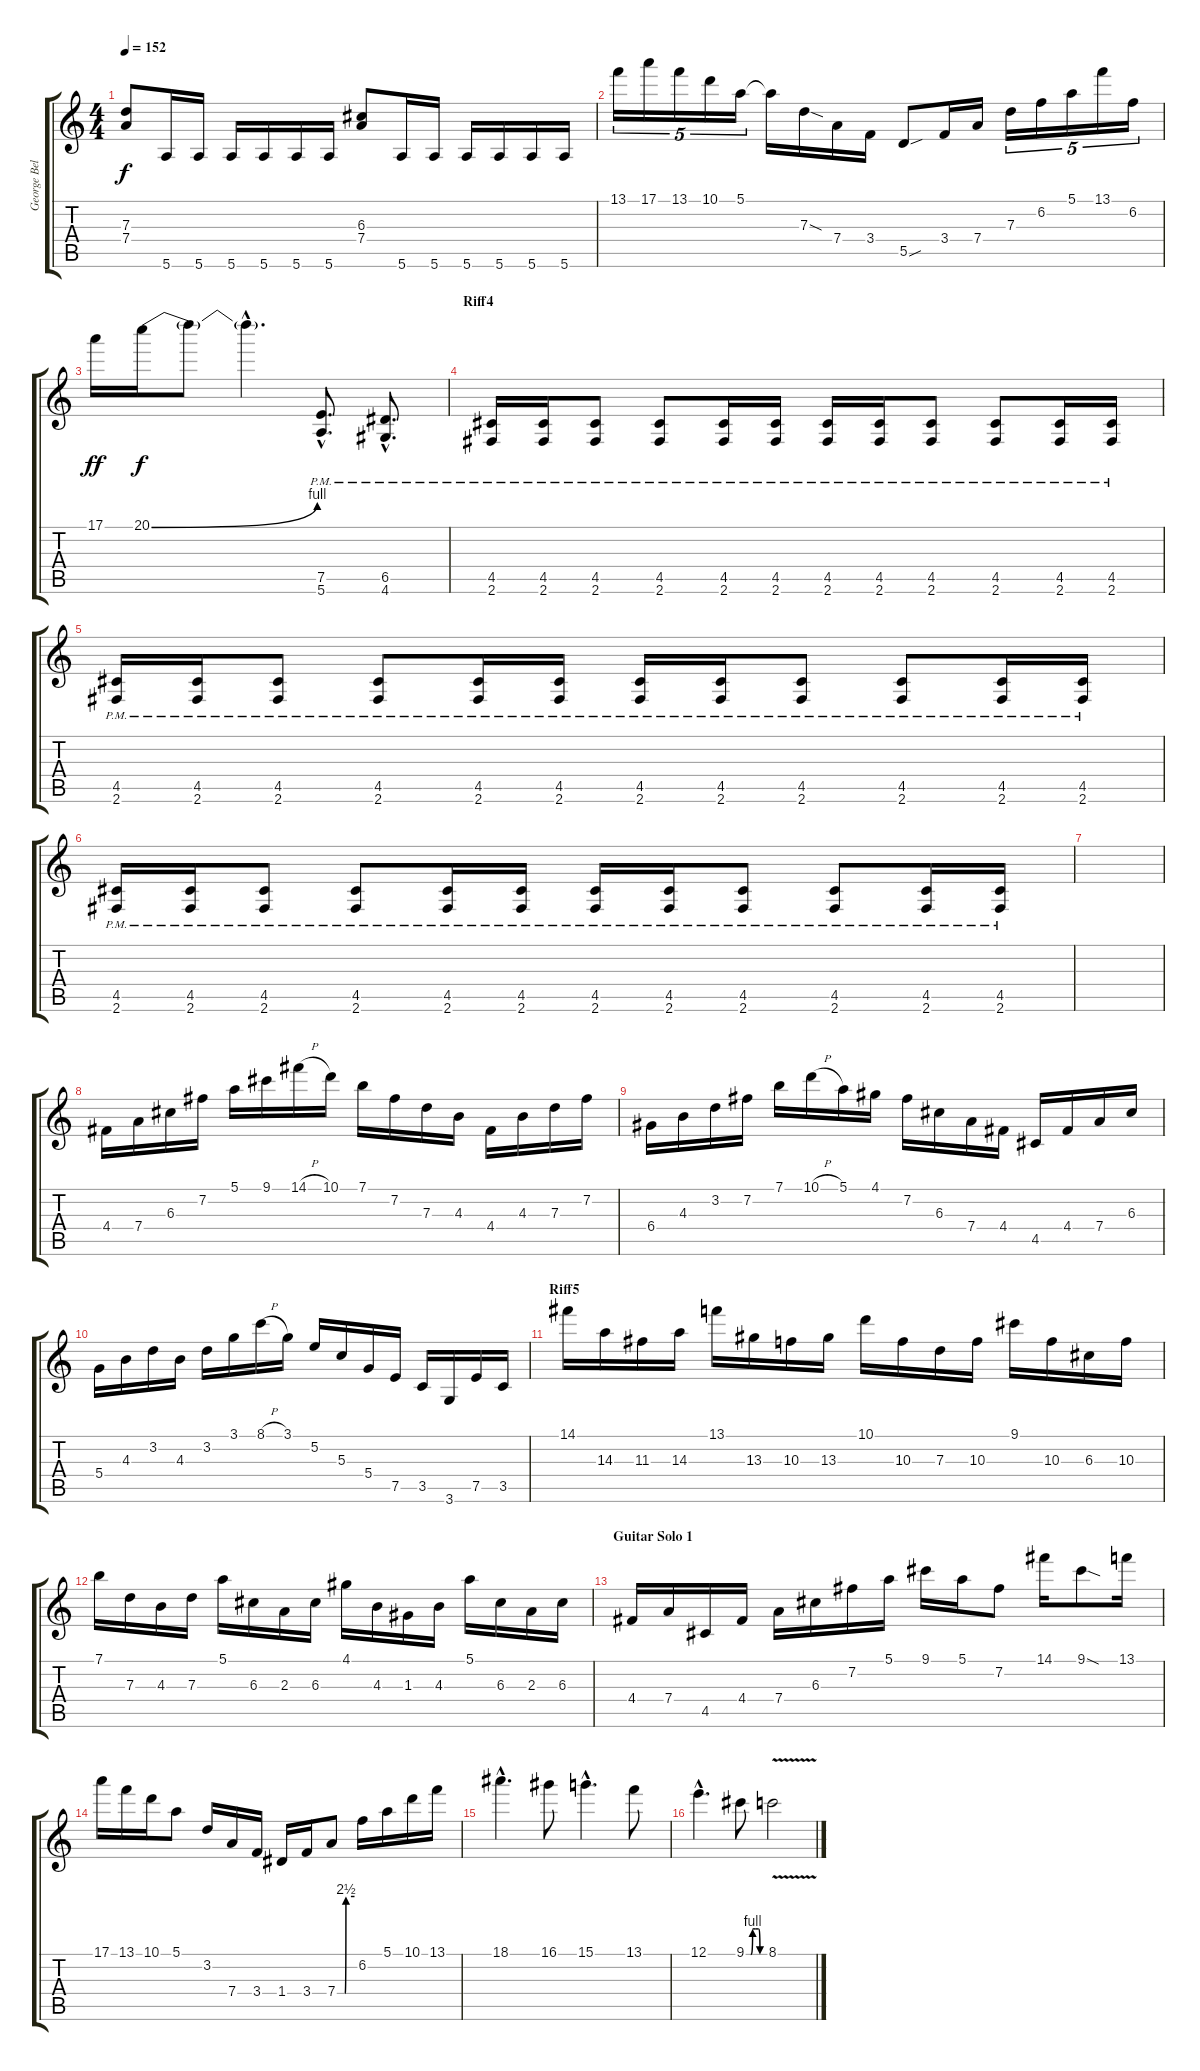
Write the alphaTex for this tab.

\track ("George Bellas" "George Bel") {instrument overdrivenguitar}
\staff {score tabs}
\tuning (E4 B3 G3 D3 A2 E2) {hide}
\ts (4 4)
\tempo 152
\clef g2
\ks c
(7.3 7.4).8{dy f} 5.6.16 5.6.16 5.6.16 5.6.16 5.6.16 5.6.16 (6.3 7.4).8 5.6.16 5.6.16 5.6.16 5.6.16 5.6.16 5.6.16 |
13.1.16{tu (5 4)} 17.1.16{tu (5 4)} 13.1.16{tu (5 4)} 10.1.16{tu (5 4)} 5.1.16{tu (5 4)} 5.1{t}.16 7.3{sod}.16 7.4.16 3.4.16 5.5{sou}.8 3.4.16 7.4.16 7.3.16{tu (5 4)} 6.2.16{tu (5 4)} 5.1.16{tu (5 4)} 13.1.16{tu (5 4)} 6.2.16{tu (5 4)} |
17.1.16{dy ff} 20.1{be (bend 0 0 60 4)}.16{dy f} 20.1{t}.8 20.1{hac t}.4{d} (7.5{hac pm} 5.6{hac}).8{d} (6.5{hac pm} 4.6{hac}).8{d} |
\section ("" "Riff4")
(4.5{pm} 2.6).16 (4.5{pm} 2.6).16 (4.5{pm} 2.6).8 (4.5{pm} 2.6).8 (4.5{pm} 2.6).16 (4.5{pm} 2.6).16 (4.5{pm} 2.6).16 (4.5{pm} 2.6).16 (4.5{pm} 2.6).8 (4.5{pm} 2.6).8 (4.5{pm} 2.6).16 (4.5{pm} 2.6).16 |
(4.5{pm} 2.6).16 (4.5{pm} 2.6).16 (4.5{pm} 2.6).8 (4.5{pm} 2.6).8 (4.5{pm} 2.6).16 (4.5{pm} 2.6).16 (4.5{pm} 2.6).16 (4.5{pm} 2.6).16 (4.5{pm} 2.6).8 (4.5{pm} 2.6).8 (4.5{pm} 2.6).16 (4.5{pm} 2.6).16 |
(4.5{pm} 2.6).16 (4.5{pm} 2.6).16 (4.5{pm} 2.6).8 (4.5{pm} 2.6).8 (4.5{pm} 2.6).16 (4.5{pm} 2.6).16 (4.5{pm} 2.6).16 (4.5{pm} 2.6).16 (4.5{pm} 2.6).8 (4.5{pm} 2.6).8 (4.5{pm} 2.6).16 (4.5{pm} 2.6).16 |
|
4.4.16 7.4.16 6.3.16 7.2.16 5.1.16 9.1.16 14.1{h}.16 10.1.16 7.1.16 7.2.16 7.3.16 4.3.16 4.4.16 4.3.16 7.3.16 7.2.16 |
6.4.16 4.3.16 3.2.16 7.2.16 7.1.16 10.1{h}.16 5.1.16 4.1.16 7.2.16 6.3.16 7.4.16 4.4.16 4.5.16 4.4.16 7.4.16 6.3.16 |
5.4.16 4.3.16 3.2.16 4.3.16 3.2.16 3.1.16 8.1{h}.16 3.1.16 5.2.16 5.3.16 5.4.16 7.5.16 3.5.16 3.6.16 7.5.16 3.5.16 |
\section ("" "Riff5")
14.1.16 14.3.16 11.3.16 14.3.16 13.1.16 13.3.16 10.3.16 13.3.16 10.1.16 10.3.16 7.3.16 10.3.16 9.1.16 10.3.16 6.3.16 10.3.16 |
7.1.16 7.3.16 4.3.16 7.3.16 5.1.16 6.3.16 2.3.16 6.3.16 4.1.16 4.3.16 1.3.16 4.3.16 5.1.16 6.3.16 2.3.16 6.3.16 |
\section ("" "Guitar Solo 1")
4.4.16 7.4.16 4.5.16 4.4.16 7.4.16 6.3.16 7.2.16 5.1.16 9.1.16 5.1.16 7.2.8 14.1.16 9.1{sod}.8 13.1.16 |
17.1.16 13.1.16 10.1.16 5.1.8 3.2.16 7.4.16 3.4.16 1.4.16 3.4.16 7.4{be (custom 0 0 27 0 30 10 60 10)}.8 6.2.16 5.1.16 10.1.16 13.1.16 |
18.1{hac}.4{d} 16.1.8 15.1{hac}.4{d} 13.1.8 |
12.1{hac}.4{d} 9.1{be (custom 0 0 15 0 21 4 30 4 40 4 45 0 60 0)}.8 8.1{v}.2
